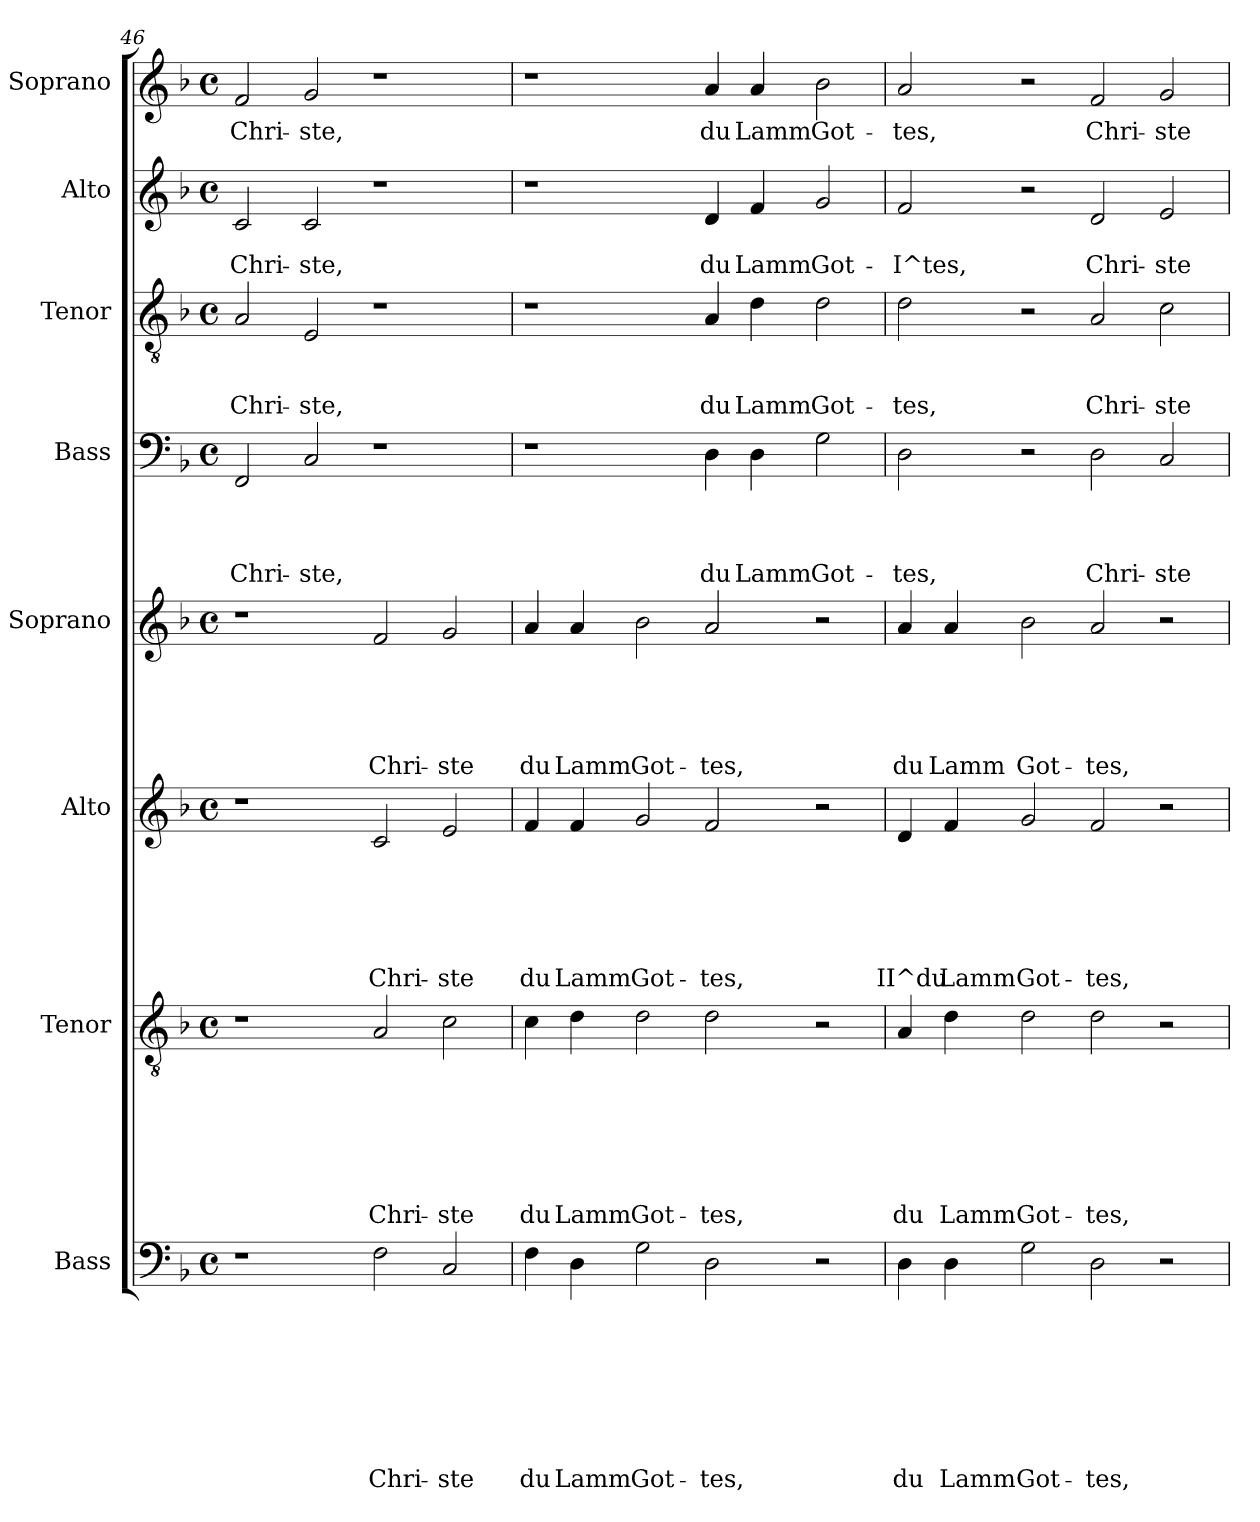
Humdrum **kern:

**kern	**text	**text	**text	**text	**text	**text	**text	**text	**kern	**text	**text	**text	**text	**text	**text	**text	**kern	**text	**text	**text	**text	**text	**text	**kern	**text	**text	**text	**text	**text	**kern	**text	**text	**text	**text	**kern	**text	**text	**text	**kern	**text	**text	**kern	**text
*part8	*part8	*part8	*part8	*part8	*part8	*part8	*part8	*part8	*part7	*part7	*part7	*part7	*part7	*part7	*part7	*part7	*part6	*part6	*part6	*part6	*part6	*part6	*part6	*part5	*part5	*part5	*part5	*part5	*part5	*part4	*part4	*part4	*part4	*part4	*part3	*part3	*part3	*part3	*part2	*part2	*part2	*part1	*part1
*staff8	*staff8	*staff8	*staff8	*staff8	*staff8	*staff8	*staff8	*staff8	*staff7	*staff7	*staff7	*staff7	*staff7	*staff7	*staff7	*staff7	*staff6	*staff6	*staff6	*staff6	*staff6	*staff6	*staff6	*staff5	*staff5	*staff5	*staff5	*staff5	*staff5	*staff4	*staff4	*staff4	*staff4	*staff4	*staff3	*staff3	*staff3	*staff3	*staff2	*staff2	*staff2	*staff1	*staff1
*I"Bass	*	*	*	*	*	*	*	*	*I"Tenor	*	*	*	*	*	*	*	*I"Alto	*	*	*	*	*	*	*I"Soprano	*	*	*	*	*	*I"Bass	*	*	*	*	*I"Tenor	*	*	*	*I"Alto	*	*	*I"Soprano	*
*clefF4	*	*	*	*	*	*	*	*	*clefGv2	*	*	*	*	*	*	*	*clefG2	*	*	*	*	*	*	*clefG2	*	*	*	*	*	*clefF4	*	*	*	*	*clefGv2	*	*	*	*clefG2	*	*	*clefG2	*
*k[b-]	*	*	*	*	*	*	*	*	*k[b-]	*	*	*	*	*	*	*	*k[b-]	*	*	*	*	*	*	*k[b-]	*	*	*	*	*	*k[b-]	*	*	*	*	*k[b-]	*	*	*	*k[b-]	*	*	*k[b-]	*
*F:	*	*	*	*	*	*	*	*	*F:	*	*	*	*	*	*	*	*F:	*	*	*	*	*	*	*F:	*	*	*	*	*	*F:	*	*	*	*	*F:	*	*	*	*F:	*	*	*F:	*
*M4/4	*	*	*	*	*	*	*	*	*M4/4	*	*	*	*	*	*	*	*M4/4	*	*	*	*	*	*	*M4/4	*	*	*	*	*	*M4/4	*	*	*	*	*M4/4	*	*	*	*M4/4	*	*	*M4/4	*
*met(c)	*	*	*	*	*	*	*	*	*met(c)	*	*	*	*	*	*	*	*met(c)	*	*	*	*	*	*	*met(c)	*	*	*	*	*	*met(c)	*	*	*	*	*met(c)	*	*	*	*met(c)	*	*	*met(c)	*
=46	=46	=46	=46	=46	=46	=46	=46	=46	=46	=46	=46	=46	=46	=46	=46	=46	=46	=46	=46	=46	=46	=46	=46	=46	=46	=46	=46	=46	=46	=46	=46	=46	=46	=46	=46	=46	=46	=46	=46	=46	=46	=46	=46
!	!	!	!	!	!	!	!	!	!	!	!	!	!	!	!	!	!	!	!	!	!	!	!	!	!	!	!	!	!	!	!	!	!	!LO:LY:b	!	!	!	!LO:LY:b	!	!	!LO:LY:b:rj	!	!LO:LY:b
1r	.	.	.	.	.	.	.	.	1r	.	.	.	.	.	.	.	1r	.	.	.	.	.	.	1r	.	.	.	.	.	2FF/	.	.	.	Chri-	2A/	.	.	Chri-	2c/	.	Chri-	2f/	Chri-
!	!	!	!	!	!	!	!	!	!	!	!	!	!	!	!	!	!	!	!	!	!	!	!	!	!	!	!	!	!	!	!	!	!	!LO:LY:b	!	!	!	!LO:LY:b	!	!	!LO:LY:b:rj	!	!LO:LY:b
.	.	.	.	.	.	.	.	.	.	.	.	.	.	.	.	.	.	.	.	.	.	.	.	.	.	.	.	.	.	2C/	.	.	.	-ste,	2E/	.	.	-ste,	2c/	.	-ste,	2g/	-ste,
!	!	!	!	!	!	!	!	!LO:LY:b	!	!	!	!	!	!	!	!LO:LY:b	!	!	!	!	!	!	!LO:LY:b:rj	!	!	!	!	!	!LO:LY:b	!	!	!	!	!	!	!	!	!	!	!	!	!	!
2F\	.	.	.	.	.	.	.	Chri-	2A/	.	.	.	.	.	.	Chri-	2c/	.	.	.	.	.	Chri-	2f/	.	.	.	.	Chri-	1r	.	.	.	.	1r	.	.	.	1r	.	.	1r	.
!	!	!	!	!	!	!	!	!LO:LY:b	!	!	!	!	!	!	!	!LO:LY:b	!	!	!	!	!	!	!LO:LY:b:rj	!	!	!	!	!	!LO:LY:b	!	!	!	!	!	!	!	!	!	!	!	!	!	!
2C/	.	.	.	.	.	.	.	-ste	2c\	.	.	.	.	.	.	-ste	2e/	.	.	.	.	.	-ste	2g/	.	.	.	.	-ste	.	.	.	.	.	.	.	.	.	.	.	.	.	.
=47	=47	=47	=47	=47	=47	=47	=47	=47	=47	=47	=47	=47	=47	=47	=47	=47	=47	=47	=47	=47	=47	=47	=47	=47	=47	=47	=47	=47	=47	=47	=47	=47	=47	=47	=47	=47	=47	=47	=47	=47	=47	=47	=47
!	!	!	!	!	!	!	!	!LO:LY:b	!	!	!	!	!	!	!	!LO:LY:b	!	!	!	!	!	!	!LO:LY:b:rj	!	!	!	!	!	!LO:LY:b	!	!	!	!	!	!	!	!	!	!	!	!	!	!
4F\	.	.	.	.	.	.	.	du	4c\	.	.	.	.	.	.	du	4f/	.	.	.	.	.	du	4a/	.	.	.	.	du	1r	.	.	.	.	1r	.	.	.	1r	.	.	1r	.
!	!	!	!	!	!	!	!	!LO:LY:b	!	!	!	!	!	!	!	!LO:LY:b	!	!	!	!	!	!	!LO:LY:b:rj	!	!	!	!	!	!LO:LY:b	!	!	!	!	!	!	!	!	!	!	!	!	!	!
4D\	.	.	.	.	.	.	.	Lamm	4d\	.	.	.	.	.	.	Lamm	4f/	.	.	.	.	.	Lamm	4a/	.	.	.	.	Lamm	.	.	.	.	.	.	.	.	.	.	.	.	.	.
!	!	!	!	!	!	!	!	!LO:LY:b	!	!	!	!	!	!	!	!LO:LY:b	!	!	!	!	!	!	!LO:LY:b:rj	!	!	!	!	!	!LO:LY:b	!	!	!	!	!	!	!	!	!	!	!	!	!	!
2G\	.	.	.	.	.	.	.	Got-	2d\	.	.	.	.	.	.	Got-	2g/	.	.	.	.	.	Got-	2b-\	.	.	.	.	Got-	.	.	.	.	.	.	.	.	.	.	.	.	.	.
!	!	!	!	!	!	!	!	!LO:LY:b	!	!	!	!	!	!	!	!LO:LY:b	!	!	!	!	!	!	!LO:LY:b:rj	!	!	!	!	!	!LO:LY:b	!	!	!	!	!LO:LY:b	!	!	!	!LO:LY:b	!	!	!LO:LY:b:rj	!	!LO:LY:b
2D\	.	.	.	.	.	.	.	-tes,	2d\	.	.	.	.	.	.	-tes,	2f/	.	.	.	.	.	-tes,	2a/	.	.	.	.	-tes,	4D\	.	.	.	du	4A/	.	.	du	4d/	.	du	4a/	du
!	!	!	!	!	!	!	!	!	!	!	!	!	!	!	!	!	!	!	!	!	!	!	!	!	!	!	!	!	!	!	!	!	!	!LO:LY:b	!	!	!	!LO:LY:b	!	!	!LO:LY:b:rj	!	!LO:LY:b
.	.	.	.	.	.	.	.	.	.	.	.	.	.	.	.	.	.	.	.	.	.	.	.	.	.	.	.	.	.	4D\	.	.	.	Lamm	4d\	.	.	Lamm	4f/	.	Lamm	4a/	Lamm
!	!	!	!	!	!	!	!	!	!	!	!	!	!	!	!	!	!	!	!	!	!	!	!	!	!	!	!	!	!	!	!	!	!	!LO:LY:b	!	!	!	!LO:LY:b	!	!	!LO:LY:b:rj	!	!LO:LY:b
2r	.	.	.	.	.	.	.	.	2r	.	.	.	.	.	.	.	2r	.	.	.	.	.	.	2r	.	.	.	.	.	2G\	.	.	.	Got-	2d\	.	.	Got-	2g/	.	Got-	2b-\	Got-
!!LO:PB:g=z
=48	=48	=48	=48	=48	=48	=48	=48	=48	=48	=48	=48	=48	=48	=48	=48	=48	=48	=48	=48	=48	=48	=48	=48	=48	=48	=48	=48	=48	=48	=48	=48	=48	=48	=48	=48	=48	=48	=48	=48	=48	=48	=48	=48
!	!	!	!	!	!	!	!	!LO:LY:b	!	!	!	!	!	!	!	!LO:LY:b	!	!	!	!	!	!	!LO:LY:b:rj	!	!	!	!	!	!LO:LY:b	!	!	!	!	!LO:LY:b	!	!	!	!LO:LY:b	!	!	!LO:LY:b:rj	!	!LO:LY:b
4D\	.	.	.	.	.	.	.	du	4A/	.	.	.	.	.	.	du	4d/	.	.	.	.	.	II^du	4a/	.	.	.	.	du	2D\	.	.	.	-tes,	2d\	.	.	-tes,	2f/	.	-I^tes,	2a/	-tes,
!	!	!	!	!	!	!	!	!LO:LY:b	!	!	!	!	!	!	!	!LO:LY:b	!	!	!	!	!	!	!LO:LY:b:rj	!	!	!	!	!	!LO:LY:b	!	!	!	!	!	!	!	!	!	!	!	!	!	!
4D\	.	.	.	.	.	.	.	Lamm	4d\	.	.	.	.	.	.	Lamm	4f/	.	.	.	.	.	Lamm	4a/	.	.	.	.	Lamm	.	.	.	.	.	.	.	.	.	.	.	.	.	.
!	!	!	!	!	!	!	!	!LO:LY:b	!	!	!	!	!	!	!	!LO:LY:b	!	!	!	!	!	!	!LO:LY:b:rj	!	!	!	!	!	!LO:LY:b	!	!	!	!	!	!	!	!	!	!	!	!	!	!
2G\	.	.	.	.	.	.	.	Got-	2d\	.	.	.	.	.	.	Got-	2g/	.	.	.	.	.	Got-	2b-\	.	.	.	.	Got-	2r	.	.	.	.	2r	.	.	.	2r	.	.	2r	.
!	!	!	!	!	!	!	!	!LO:LY:b	!	!	!	!	!	!	!	!LO:LY:b	!	!	!	!	!	!	!LO:LY:b:rj	!	!	!	!	!	!LO:LY:b	!	!	!	!	!LO:LY:b	!	!	!	!LO:LY:b	!	!	!LO:LY:b:rj	!	!LO:LY:b
2D\	.	.	.	.	.	.	.	-tes,	2d\	.	.	.	.	.	.	-tes,	2f/	.	.	.	.	.	-tes,	2a/	.	.	.	.	-tes,	2D\	.	.	.	Chri-	2A/	.	.	Chri-	2d/	.	Chri-	2f/	Chri-
!	!	!	!	!	!	!	!	!	!	!	!	!	!	!	!	!	!	!	!	!	!	!	!	!	!	!	!	!	!	!	!	!	!	!LO:LY:b	!	!	!	!LO:LY:b	!	!	!LO:LY:b:rj	!	!LO:LY:b
2r	.	.	.	.	.	.	.	.	2r	.	.	.	.	.	.	.	2r	.	.	.	.	.	.	2r	.	.	.	.	.	2C/	.	.	.	-ste	2c\	.	.	-ste	2e/	.	-ste	2g/	-ste
=	=	=	=	=	=	=	=	=	=	=	=	=	=	=	=	=	=	=	=	=	=	=	=	=	=	=	=	=	=	=	=	=	=	=	=	=	=	=	=	=	=	=	=
*-	*-	*-	*-	*-	*-	*-	*-	*-	*-	*-	*-	*-	*-	*-	*-	*-	*-	*-	*-	*-	*-	*-	*-	*-	*-	*-	*-	*-	*-	*-	*-	*-	*-	*-	*-	*-	*-	*-	*-	*-	*-	*-	*-
